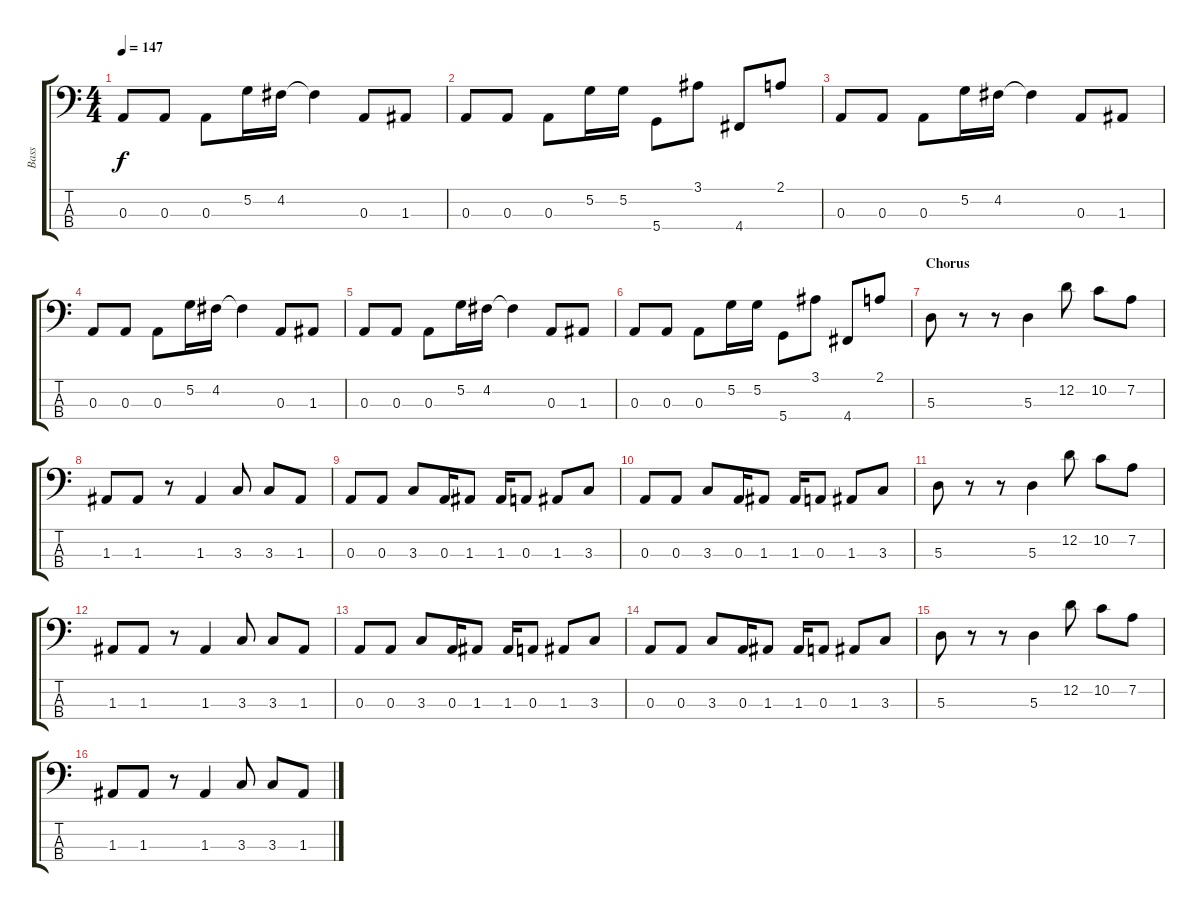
\track ("Bass" "Bass") {instrument electricbasspick}
\staff {score tabs}
\tuning (G2 D2 A1 D1) {hide}
\ts (4 4)
\tempo 147
\clef f4
\ks c
0.3.8{dy f} 0.3.8 0.3.8 5.2.16 4.2.16 4.2{t}.4 0.3.8 1.3.8 |
0.3.8 0.3.8 0.3.8 5.2.16 5.2.16 5.4.8 3.1.8 4.4.8 2.1.8 |
0.3.8 0.3.8 0.3.8 5.2.16 4.2.16 4.2{t}.4 0.3.8 1.3.8 |
0.3.8 0.3.8 0.3.8 5.2.16 4.2.16 4.2{t}.4 0.3.8 1.3.8 |
0.3.8 0.3.8 0.3.8 5.2.16 4.2.16 4.2{t}.4 0.3.8 1.3.8 |
0.3.8 0.3.8 0.3.8 5.2.16 5.2.16 5.4.8 3.1.8 4.4.8 2.1.8 |
\section ("" "Chorus")
5.3.8 r.8 r.8 5.3.4 12.2.8 10.2.8 7.2.8 |
1.3.8 1.3.8 r.8 1.3.4 3.3.8 3.3.8 1.3.8 |
0.3.8 0.3.8 3.3.8 0.3.16 1.3.8 1.3.16 0.3.8 1.3.8 3.3.8 |
0.3.8 0.3.8 3.3.8 0.3.16 1.3.8 1.3.16 0.3.8 1.3.8 3.3.8 |
5.3.8 r.8 r.8 5.3.4 12.2.8 10.2.8 7.2.8 |
1.3.8 1.3.8 r.8 1.3.4 3.3.8 3.3.8 1.3.8 |
0.3.8 0.3.8 3.3.8 0.3.16 1.3.8 1.3.16 0.3.8 1.3.8 3.3.8 |
0.3.8 0.3.8 3.3.8 0.3.16 1.3.8 1.3.16 0.3.8 1.3.8 3.3.8 |
5.3.8 r.8 r.8 5.3.4 12.2.8 10.2.8 7.2.8 |
1.3.8 1.3.8 r.8 1.3.4 3.3.8 3.3.8 1.3.8
